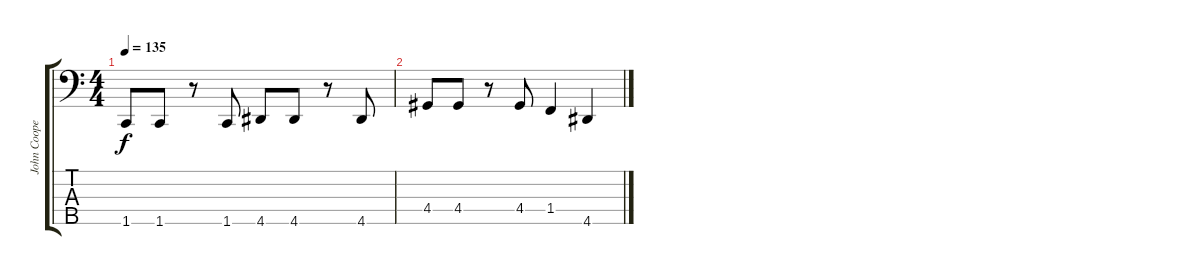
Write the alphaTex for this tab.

\track ("John Cooper (5-String)" "John Coope") {instrument electricbassfinger}
\staff {score tabs}
\tuning (G2 D2 A1 E1 B0) {hide}
\ts (4 4)
\tempo 135
\clef f4
\ks c
1.5.8{dy f} 1.5.8 r.8 1.5.8 4.5.8 4.5.8 r.8 4.5.8 |
4.4.8 4.4.8 r.8 4.4.8 1.4.4 4.5.4
